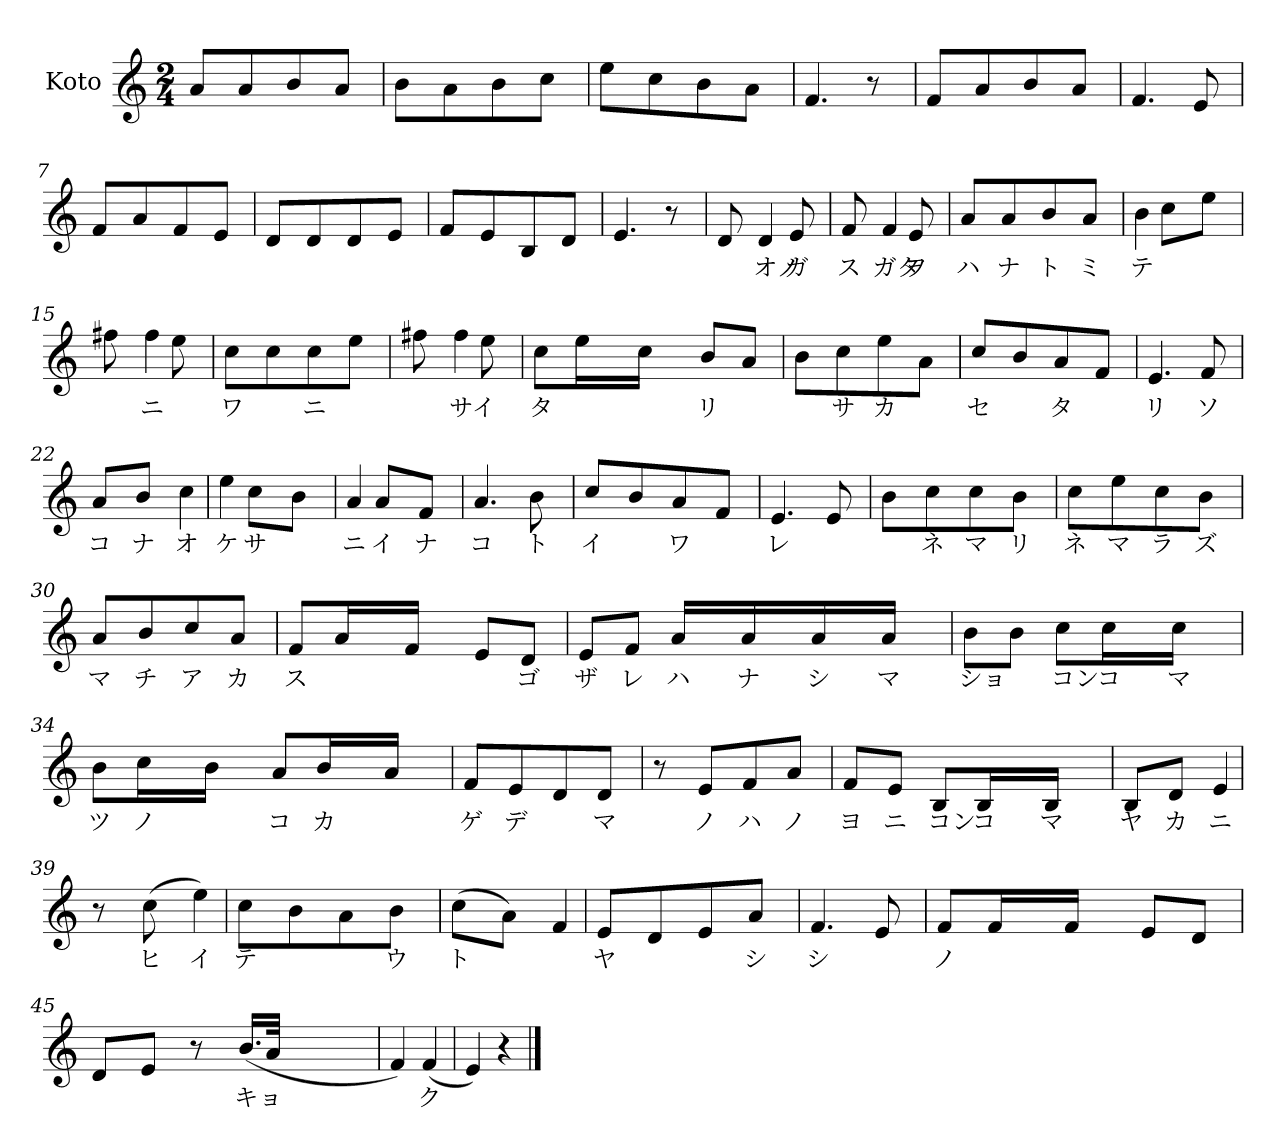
**kern	**text
*part1	*part1
*staff1	*staff1
*I"Koto	*
*clefG2	*
*M2/4	*
=1	=1
!LO:N:vis=8	!
4a/L	.
!LO:N:vis=8	!
4a/	.
!LO:N:vis=8	!
4b/	.
!LO:N:vis=8	!
4a/J	.
=2	=2
!LO:N:vis=8	!
4b\L	.
!LO:N:vis=8	!
4a\	.
!LO:N:vis=8	!
4b\	.
!LO:N:vis=8	!
4cc\J	.
=3	=3
!LO:N:vis=8	!
4ee\L	.
!LO:N:vis=8	!
4cc\	.
!LO:N:vis=8	!
4b\	.
!LO:N:vis=8	!
4a\J	.
=4	=4
4.f/	.
!LO:N:vis=8	!
4r	.
=5	=5
!LO:N:vis=8	!
4f/L	.
!LO:N:vis=8	!
4a/	.
!LO:N:vis=8	!
4b/	.
!LO:N:vis=8	!
4a/J	.
=6	=6
4.f/	.
!LO:N:vis=8	!
4e/	.
!!LO:LB:g=z
=7	=7
!LO:N:vis=8	!
4f/L	.
!LO:N:vis=8	!
4a/	.
!LO:N:vis=8	!
4f/	.
!LO:N:vis=8	!
4e/J	.
=8	=8
!LO:N:vis=8	!
4d/L	.
!LO:N:vis=8	!
4d/	.
!LO:N:vis=8	!
4d/	.
!LO:N:vis=8	!
4e/J	.
=9	=9
!LO:N:vis=8	!
4f/L	.
!LO:N:vis=8	!
4e/	.
!LO:N:vis=8	!
4B/	.
!LO:N:vis=8	!
4d/J	.
=10	=10
4.e/	.
!LO:N:vis=8	!
4r	.
=11	=11
!LO:N:vis=8	!
4d/	.
!LO:N:vis=4	!
8d/	オノ
!LO:N:vis=8	!
4e/	ガ
=12	=12
!LO:N:vis=8	!
4f/	ス
!LO:N:vis=4	!
8f/	ガタ
!LO:N:vis=8	!
4e/	ヲ
!!LO:LB:g=z
=13	=13
!LO:N:vis=8	!
4a/L	ハ
!LO:N:vis=8	!
4a/	ナ
!LO:N:vis=8	!
4b/	ト
!LO:N:vis=8	!
4a/J	ミ
=14	=14
!LO:N:vis=4	!
8b\	テ
!LO:N:vis=8	!
4cc\L	.
!LO:N:vis=8	!
4ee\J	.
=15	=15
!LO:N:vis=8	!
4ff#X\	.
!LO:N:vis=4	!
8ff#\	ニ
!LO:N:vis=8	!
4ee\	.
=16	=16
!LO:N:vis=8	!
4cc\L	ワ
!LO:N:vis=8	!
4cc\	.
!LO:N:vis=8	!
4cc\	ニ
!LO:N:vis=8	!
4ee\J	.
=17	=17
!LO:N:vis=8	!
4ff#X\	.
!LO:N:vis=4	!
8ff#\	サイ
!LO:N:vis=8	!
4ee\	.
=18	=18
!LO:N:vis=8	!
4cc\L	タ
!LO:N:vis=16	!
2ee\L	.
!LO:N:vis=16	!
2cc\JJ	.
!LO:N:vis=8	!
4b/L	リ
!LO:N:vis=8	!
4a/J	.
!!LO:LB:g=z
=19	=19
!LO:N:vis=8	!
4b\L	.
!LO:N:vis=8	!
4cc\	サ
!LO:N:vis=8	!
4ee\	カ
!LO:N:vis=8	!
4a\J	.
=20	=20
!LO:N:vis=8	!
4cc/L	セ
!LO:N:vis=8	!
4b/	.
!LO:N:vis=8	!
4a/	タ
!LO:N:vis=8	!
4f/J	.
=21	=21
4.e/	リ
!LO:N:vis=8	!
4f/	ソ
=22	=22
!LO:N:vis=8	!
4a/L	コ
!LO:N:vis=8	!
4b/J	ナ
!LO:N:vis=4	!
8cc\	オ
=23	=23
!LO:N:vis=4	!
8ee\	ケ
!LO:N:vis=8	!
4cc\L	サ
!LO:N:vis=8	!
4b\J	.
=24	=24
!LO:N:vis=4	!
8a/	ニ
!LO:N:vis=8	!
4a/L	イ
!LO:N:vis=8	!
4f/J	ナ
!!LO:LB:g=z
=25	=25
4.a/	コ
!LO:N:vis=8	!
4b\	ト
=26	=26
!LO:N:vis=8	!
4cc/L	イ
!LO:N:vis=8	!
4b/	.
!LO:N:vis=8	!
4a/	ワ
!LO:N:vis=8	!
4f/J	.
=27	=27
4.e/	レ
!LO:N:vis=8	!
4e/	.
=28	=28
!LO:N:vis=8	!
4b\L	.
!LO:N:vis=8	!
4cc\	ネ
!LO:N:vis=8	!
4cc\	マ
!LO:N:vis=8	!
4b\J	リ
=29	=29
!LO:N:vis=8	!
4cc\L	ネ
!LO:N:vis=8	!
4ee\	マ
!LO:N:vis=8	!
4cc\	ラ
!LO:N:vis=8	!
4b\J	ズ
=30	=30
!LO:N:vis=8	!
4a/L	マ
!LO:N:vis=8	!
4b/	チ
!LO:N:vis=8	!
4cc/	ア
!LO:N:vis=8	!
4a/J	カ
!!LO:LB:g=z
=31	=31
!LO:N:vis=8	!
4f/L	ス
!LO:N:vis=16	!
2a/L	.
!LO:N:vis=16	!
2f/JJ	.
!LO:N:vis=8	!
4e/L	.
!LO:N:vis=8	!
4d/J	ゴ
=32	=32
!LO:N:vis=8	!
4e/L	ザ
!LO:N:vis=8	!
4f/J	レ
!LO:N:vis=16	!
2a/LL	ハ
!LO:N:vis=16	!
2a/	ナ
!LO:N:vis=16	!
2a/	シ
!LO:N:vis=16	!
2a/JJ	マ
=33	=33
!LO:N:vis=8	!
4b\L	ショ
!LO:N:vis=8	!
4b\J	.
!LO:N:vis=8	!
4cc\L	コン
!LO:N:vis=16	!
2cc\L	コ
!LO:N:vis=16	!
2cc\JJ	マ
=34	=34
!LO:N:vis=8	!
4b\L	ツ
!LO:N:vis=16	!
2cc\L	ノ
!LO:N:vis=16	!
2b\JJ	.
!LO:N:vis=8	!
4a/L	コ
!LO:N:vis=16	!
2b/L	カ
!LO:N:vis=16	!
2a/JJ	.
=35	=35
!LO:N:vis=8	!
4f/L	ゲ
!LO:N:vis=8	!
4e/	デ
!LO:N:vis=8	!
4d/	.
!LO:N:vis=8	!
4d/J	マ
!!LO:LB:g=z
=36	=36
!LO:N:vis=8	!
4r	.
!LO:N:vis=8	!
4e/L	ノ
!LO:N:vis=8	!
4f/	ハ
!LO:N:vis=8	!
4a/J	ノ
=37	=37
!LO:N:vis=8	!
4f/L	ヨ
!LO:N:vis=8	!
4e/J	ニ
!LO:N:vis=8	!
4B/L	コン
!LO:N:vis=16	!
2B/L	コ
!LO:N:vis=16	!
2B/JJ	マ
=38	=38
!LO:N:vis=8	!
4B/L	ヤ
!LO:N:vis=8	!
4d/J	カ
!LO:N:vis=4	!
8e/	ニ
=39	=39
!LO:N:vis=8	!
4r	.
!LO:N:vis=8	!
(>4cc\	ヒ
!LO:N:vis=4	!
8ee\)	イ
=40	=40
!LO:N:vis=8	!
4cc\L	テ
!LO:N:vis=8	!
4b\	.
!LO:N:vis=8	!
4a\	.
!LO:N:vis=8	!
4b\J	ウ
=41	=41
!LO:N:vis=8	!
(>4cc\L	ト
!LO:N:vis=8	!
4a\J)	.
!LO:N:vis=4	!
8f/	.
!!LO:LB:g=z
=42	=42
!LO:N:vis=8	!
4e/L	ヤ
!LO:N:vis=8	!
4d/	.
!LO:N:vis=8	!
4e/	.
!LO:N:vis=8	!
4a/J	シ
=43	=43
4.f/	シ
!LO:N:vis=8	!
4e/	.
=44	=44
!LO:N:vis=8	!
4f/L	ノ
!LO:N:vis=16	!
2f/L	.
!LO:N:vis=16	!
2f/JJ	.
!LO:N:vis=8	!
4e/L	.
!LO:N:vis=8	!
4d/J	.
=45	=45
!LO:N:vis=8	!
4d/L	.
!LO:N:vis=8	!
4e/J	.
!LO:N:vis=8	!
4r	.
(<16.b/LL	キョ
!LO:N:vis=32	!
1a/JJk	.
=46	=46
!LO:N:vis=4	!
8f/)	.
!LO:N:vis=4	!
(<8f/	ク
=47	=47
!LO:N:vis=4	!
8e/)	.
!LO:N:vis=4	!
8r	.
==	==
*-	*-
